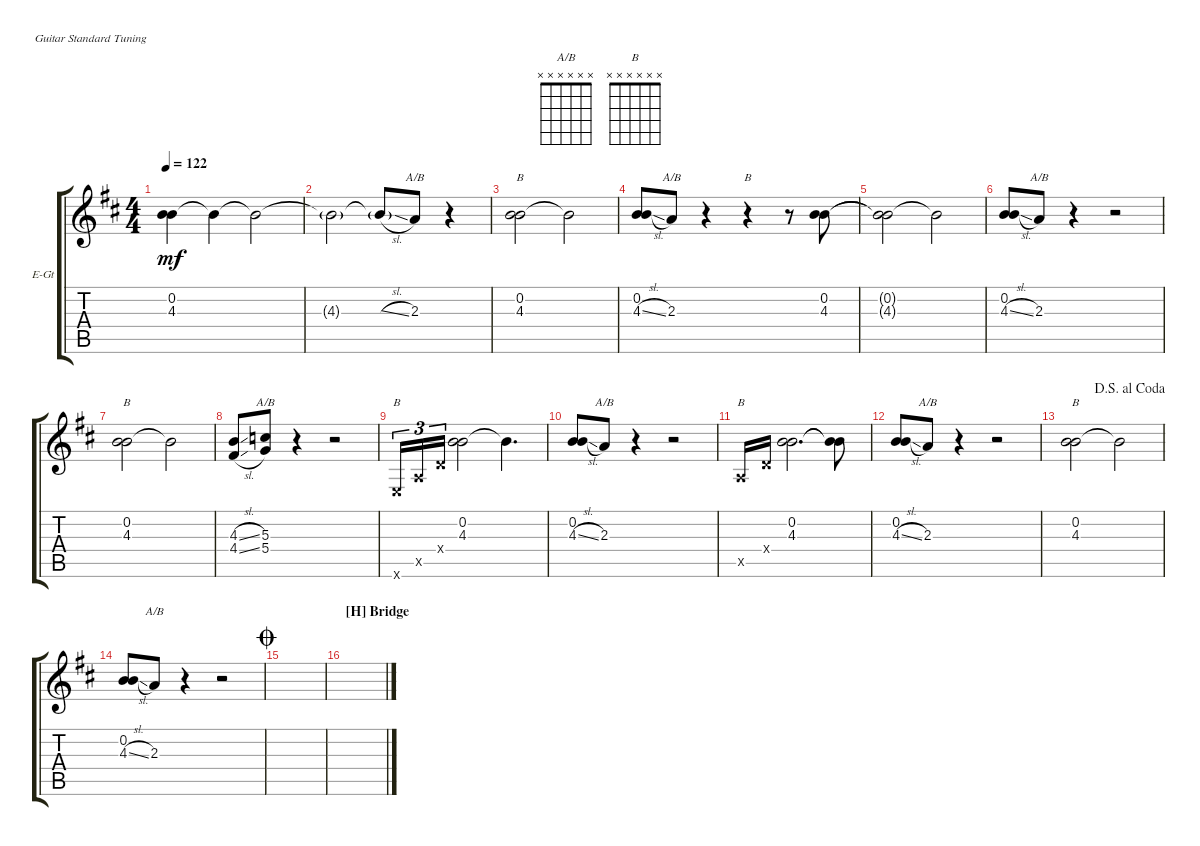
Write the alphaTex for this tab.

\bracketExtendMode groupsimilarinstruments
\firstSystemTrackNameOrientation horizontal
\otherSystemsTrackNameOrientation horizontal
\track ("Gtr 2" "E-Gt") {instrument acousticgrandpiano}
\staff {score tabs}
\tuning (E4 B3 G3 D3 A2 E2)
\displaytranspose 12
\chord ("A/B" x x x x x x)
\chord ("B" x x x x x x)
\ts (4 4)
\tempo 122
\clef g2
\ks d
(0.2 4.3).4{dy mf} 4.3{t}.4 4.3{t}.2 |
4.3{g t}.2 4.3{sl g t}.8 2.3.8{ch "A/B"} r.4 |
(0.2 4.3).2{ch "B"} 4.3{t}.2 |
(0.2 4.3{sl}).8 2.3.8{ch "A/B"} r.4 r.4{ch "B"} r.8 (0.2 4.3).8 |
(0.2{t} 4.3{t}).2 4.3{t}.2 |
(0.2 4.3{sl}).8 2.3.8{ch "A/B"} r.4 r.2 |
(0.2 4.3).2{ch "B"} 4.3{t}.2 |
(4.3{sl} 4.4{sl}).8 (5.3 5.4).8{ch "A/B"} r.4 r.2 |
0.6{x}.16{tu (3 2) ch "B"} 0.5{x}.16{tu (3 2)} 0.4{x}.16{tu (3 2)} (0.2 4.3).2 4.3{t}.4{d} |
(0.2 4.3{sl}).8 2.3.8{ch "A/B"} r.4 r.2 |
0.5{x}.16{ch "B"} 0.4{x}.16 (0.2 4.3).2{d} (0.2{t} 4.3{t}).8 |
(0.2 4.3{sl}).8 2.3.8{ch "A/B"} r.4 r.2 |
\jump dalsegnoalcoda
(0.2 4.3).2{ch "B"} 4.3{t}.2 |
(0.2 4.3{sl}).8 2.3.8{ch "A/B"} r.4 r.2 |
\jump coda
|
\section ("H" "Bridge")
